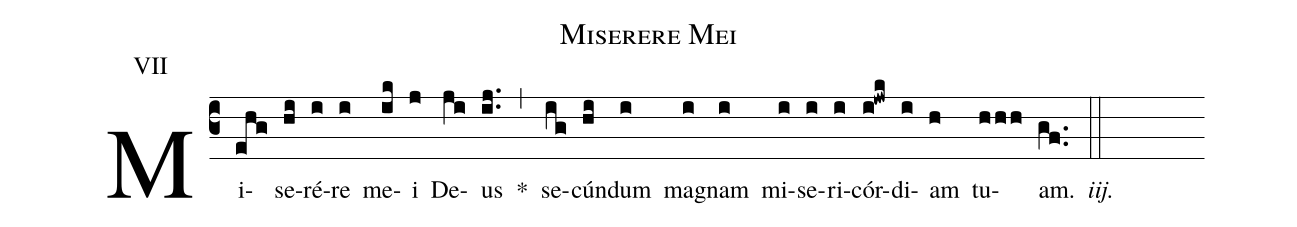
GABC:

name: Miserere Mei;
annotation: VII;
%%
(c3)
Mi(ehg)se(hi)ré(i)re(i) me(ik)i(j) De(ji)us(ij..) *(,) se(ig)cún(hi)dum(i) mag(i)nam(i) mi(i)se(i)ri(i)cór(i!jwk)di(i)am(h) tu(hhh)am.(gf..) <i>iij.</i>(::)
